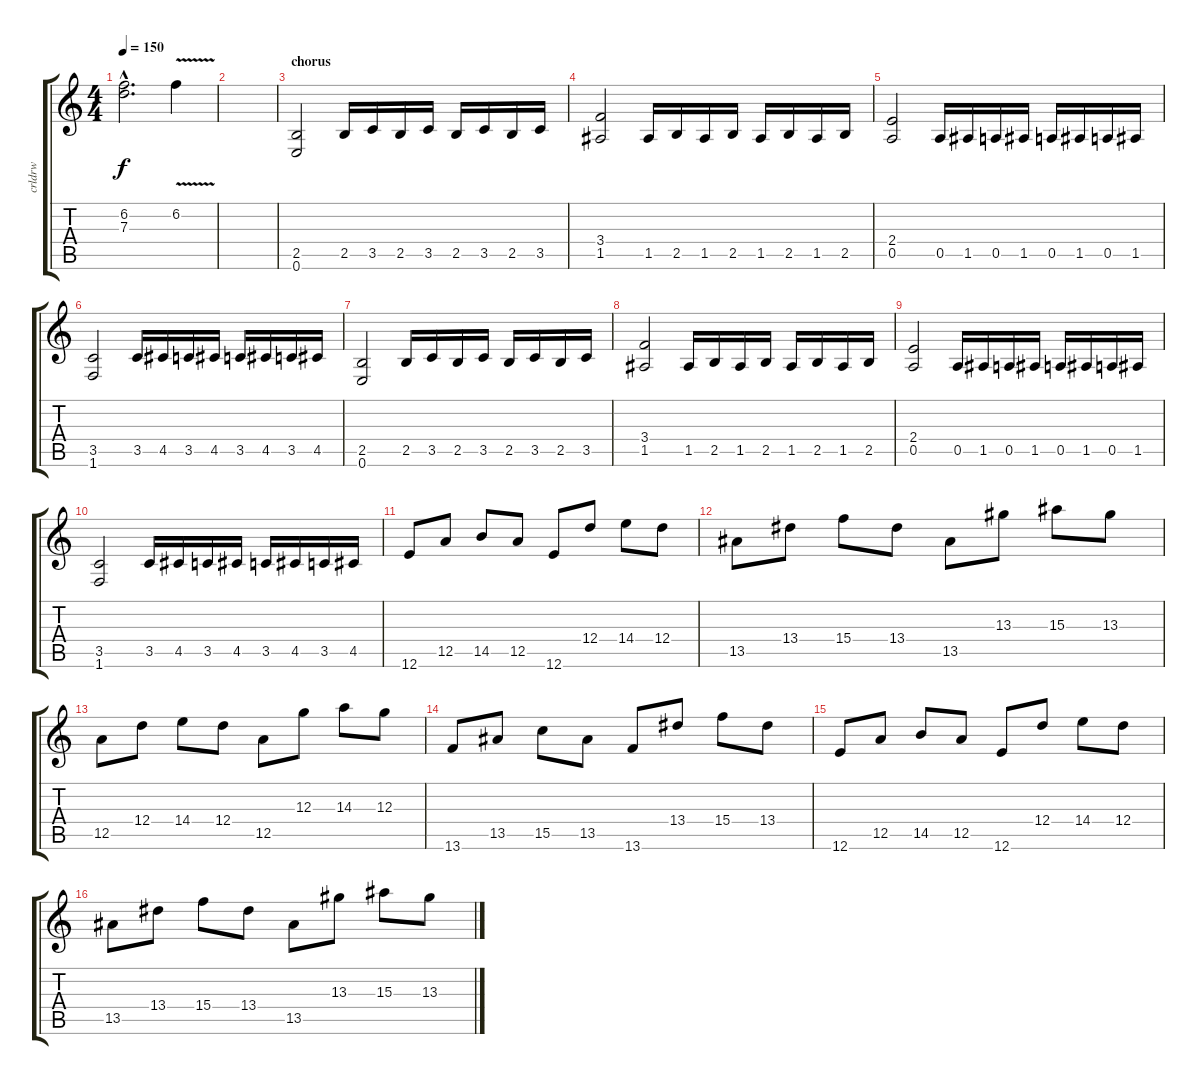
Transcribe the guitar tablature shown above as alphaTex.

\track ("crldrw" "crldrw") {instrument distortionguitar}
\staff {score tabs}
\tuning (E4 B3 G3 D3 A2 E2) {hide}
\ts (4 4)
\tempo 150
\clef g2
\ks c
(6.2{hac} 7.3{hac}).2{d dy f} 6.2{v}.4 |
|
\section ("" "chorus")
(2.5 0.6).2 2.5.16 3.5.16 2.5.16 3.5.16 2.5.16 3.5.16 2.5.16 3.5.16 |
(3.4 1.5).2 1.5.16 2.5.16 1.5.16 2.5.16 1.5.16 2.5.16 1.5.16 2.5.16 |
(2.4 0.5).2 0.5.16 1.5.16 0.5.16 1.5.16 0.5.16 1.5.16 0.5.16 1.5.16 |
(3.5 1.6).2 3.5.16 4.5.16 3.5.16 4.5.16 3.5.16 4.5.16 3.5.16 4.5.16 |
(2.5 0.6).2 2.5.16 3.5.16 2.5.16 3.5.16 2.5.16 3.5.16 2.5.16 3.5.16 |
(3.4 1.5).2 1.5.16 2.5.16 1.5.16 2.5.16 1.5.16 2.5.16 1.5.16 2.5.16 |
(2.4 0.5).2 0.5.16 1.5.16 0.5.16 1.5.16 0.5.16 1.5.16 0.5.16 1.5.16 |
(3.5 1.6).2 3.5.16 4.5.16 3.5.16 4.5.16 3.5.16 4.5.16 3.5.16 4.5.16 |
12.6.8 12.5.8 14.5.8 12.5.8 12.6.8 12.4.8 14.4.8 12.4.8 |
13.5.8 13.4.8 15.4.8 13.4.8 13.5.8 13.3.8 15.3.8 13.3.8 |
12.5.8 12.4.8 14.4.8 12.4.8 12.5.8 12.3.8 14.3.8 12.3.8 |
13.6.8 13.5.8 15.5.8 13.5.8 13.6.8 13.4.8 15.4.8 13.4.8 |
12.6.8 12.5.8 14.5.8 12.5.8 12.6.8 12.4.8 14.4.8 12.4.8 |
13.5.8 13.4.8 15.4.8 13.4.8 13.5.8 13.3.8 15.3.8 13.3.8
